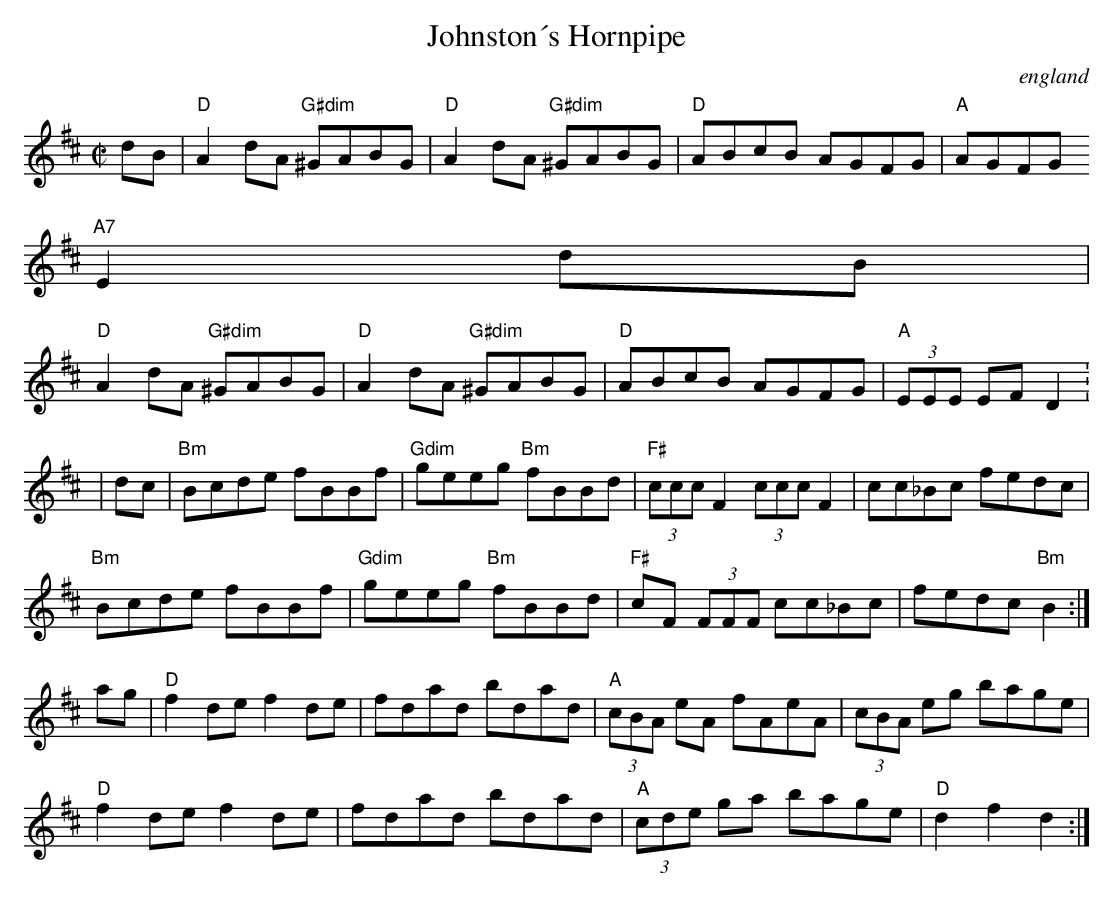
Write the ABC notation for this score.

X:1
T:Johnston´s Hornpipe
O:england
M:C|
L:1/8
K:D
dB|"D"A2 dA "G#dim"^GABG|"D"A2 dA "G#dim"^GABG|"D"ABcB AGFG|"A"AGFG "A7"
E2 dB|
"D"A2 dA "G#dim"^GABG|"D"A2 dA "G#dim"^GABG|"D"ABcB AGFG|"A"(3EEE EF D2:
|
dc|"Bm"Bcde fBBf|"Gdim"geeg "Bm"fBBd|"F#"(3ccc F2 (3ccc F2|cc_Bc fedc|
"Bm"Bcde fBBf|"Gdim"geeg "Bm"fBBd|"F#"cF (3FFF cc_Bc| fedc "Bm"B2:|
ag|"D"f2 de f2 de|fdad bdad|"A"(3cBA eA fAeA|(3cBA eg bage|
"D"f2 de f2 de|fdad bdad|"A"(3cde ga bage| "D"d2 f2 d2:|
